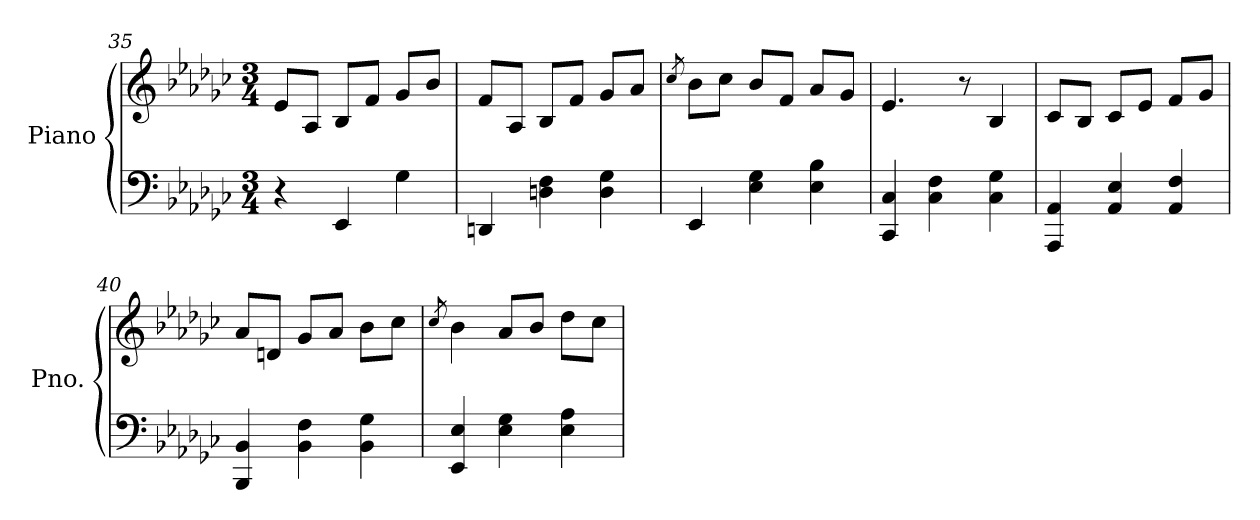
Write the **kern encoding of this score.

**kern	**kern
*part1	*part1
*staff2	*staff1
*I"Piano	*
*I'Pno.	*
*clefF4	*clefG2
*k[b-e-a-d-g-c-]	*k[b-e-a-d-g-c-]
*M3/4	*M3/4
=35	=35
4r	8e-/L
.	8A-/J
4EE-/	8B-/L
.	8f/J
4G-\	8g-/L
.	8b-/J
!!LO:LB:g=z
=36	=36
4DDn/	8f/L
.	8A-/J
4Dn\ 4F\	8B-/L
.	8f/J
4D\ 4G-\	8g-/L
.	8a-/J
=37	=37
.	8qcc-/
4EE-/	8b-\L
.	8cc-\J
4E-\ 4G-\	8b-/L
.	8f/J
4E-\ 4B-\	8a-/L
.	8g-/J
=38	=38
4CC-/ 4C-/	4.e-/
4C-\ 4F\	.
.	8r
4C-\ 4G-\	4B-/
=39	=39
4AAA-/ 4AA-/	8c-/L
.	8B-/J
4AA-/ 4E-/	8c-/L
.	8e-/J
4AA-/ 4F/	8f/L
.	8g-/J
=40	=40
4BBB-/ 4BB-/	8a-/L
.	8dn/J
4BB-\ 4F\	8g-/L
.	8a-/J
4BB-\ 4G-\	8b-\L
.	8cc-\J
=41	=41
.	8qcc-/
4EE-/ 4E-/	4b-\
4E-\ 4G-\	8a-/L
.	8b-/J
4E-\ 4A-\	8dd-\L
.	8cc-\J
=	=
*-	*-
